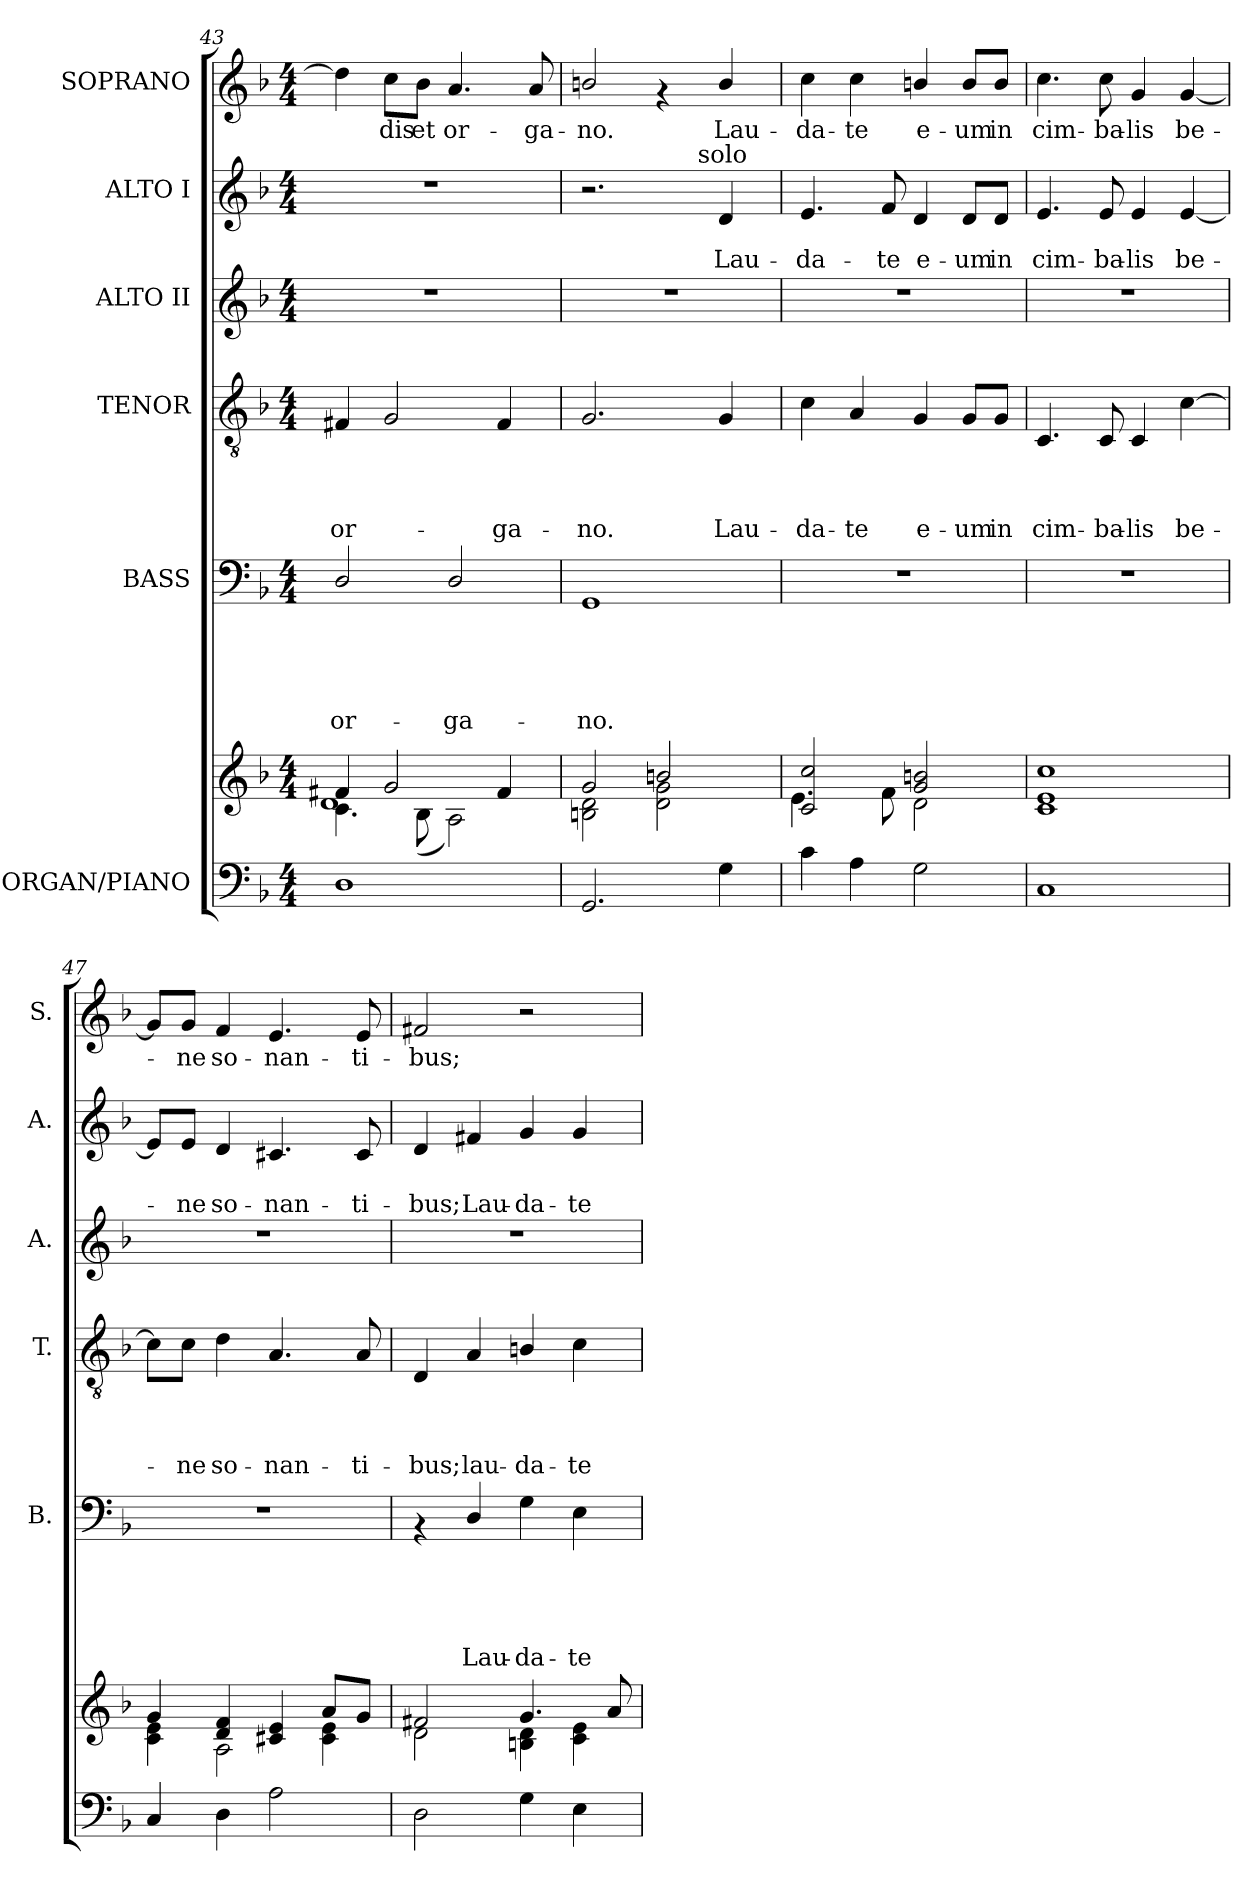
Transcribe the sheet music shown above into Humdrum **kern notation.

**kern	**kern	**kern	**text	**text	**text	**text	**text	**kern	**text	**text	**text	**text	**kern	**kern	**text	**text	**kern	**text
*part6	*part6	*part5	*part5	*part5	*part5	*part5	*part5	*part4	*part4	*part4	*part4	*part4	*part3	*part2	*part2	*part2	*part1	*part1
*staff7	*staff6	*staff5	*staff5	*staff5	*staff5	*staff5	*staff5	*staff4	*staff4	*staff4	*staff4	*staff4	*staff3	*staff2	*staff2	*staff2	*staff1	*staff1
*I"ORGAN/PIANO	*	*I"BASS	*	*	*	*	*	*I"TENOR	*	*	*	*	*I"ALTO II	*I"ALTO I	*	*	*I"SOPRANO	*
*	*	*I'B.	*	*	*	*	*	*I'T.	*	*	*	*	*I'A.	*I'A.	*	*	*I'S.	*
!!LO:PB:g=z
*clefF4	*clefG2	*clefF4	*	*	*	*	*	*clefGv2	*	*	*	*	*clefG2	*clefG2	*	*	*clefG2	*
*k[b-]	*k[b-]	*k[b-]	*	*	*	*	*	*k[b-]	*	*	*	*	*k[b-]	*k[b-]	*	*	*k[b-]	*
*F:	*F:	*F:	*	*	*	*	*	*F:	*	*	*	*	*F:	*F:	*	*	*F:	*
*M4/4	*M4/4	*M4/4	*	*	*	*	*	*M4/4	*	*	*	*	*M4/4	*M4/4	*	*	*M4/4	*
=43	=43	=43	=43	=43	=43	=43	=43	=43	=43	=43	=43	=43	=43	=43	=43	=43	=43	=43
*	*^	*	*	*	*	*	*	*	*	*	*	*	*	*	*	*	*	*
*	*	*^	*	*	*	*	*	*	*	*	*	*	*	*	*	*	*	*	*
!	!	!	!	!	!	!	!	!	!LO:LY:b	!	!	!	!	!LO:LY:b	!	!	!	!	!	!
1D	4f#X/	4.c\	1d	2D/	.	.	.	.	or-	4F#X/	.	.	.	or-	1r	1r	.	.	4dd\]	.
!	!	!	!	!	!	!	!	!	!	!	!	!	!	!	!	!	!	!	!	!LO:LY:b
.	2g/	.	.	.	.	.	.	.	.	2G/	.	.	.	.	.	.	.	.	8cc\L	-dis
!	!	!	!	!	!	!	!	!	!	!	!	!	!	!	!	!	!	!	!	!LO:LY:b
.	.	(>8B-\	.	.	.	.	.	.	.	.	.	.	.	.	.	.	.	.	8b-\J	et
!	!	!	!	!	!	!	!	!	!LO:LY:b	!	!	!	!	!	!	!	!	!	!	!LO:LY:b
.	.	2A\)	.	2D/	.	.	.	.	-ga-	.	.	.	.	.	.	.	.	.	4.a/	or-
!	!	!	!	!	!	!	!	!	!	!	!	!	!	!LO:LY:b	!	!	!	!	!	!
.	4f#/	.	.	.	.	.	.	.	.	4F#/	.	.	.	-ga-	.	.	.	.	.	.
!	!	!	!	!	!	!	!	!	!	!	!	!	!	!	!	!	!	!	!	!LO:LY:b
.	.	.	.	.	.	.	.	.	.	.	.	.	.	.	.	.	.	.	8a/	-ga-
*	*	*v	*v	*	*	*	*	*	*	*	*	*	*	*	*	*	*	*	*	*
=44	=44	=44	=44	=44	=44	=44	=44	=44	=44	=44	=44	=44	=44	=44	=44	=44	=44	=44	=44
!	!	!	!	!	!	!	!	!LO:LY:b	!	!	!	!	!LO:LY:b	!	!	!	!	!	!LO:LY:b
*	*	*	*	*	*	*	*	*	*	*	*	*	*	*	*^	*	*	*	*
2.GG/	2g/	2Bn\ 2d\	1GG	.	.	.	.	-no.	2.G/	.	.	.	-no.	1r	2.r	2ryy	.	.	2bn/	-no.
.	2bn/	2d\ 2g\	.	.	.	.	.	.	.	.	.	.	.	.	.	8.ryy	.	.	4rf	.
!	!	!	!	!	!	!	!	!	!	!	!	!	!	!	!	!LO:TX:a:t=solo	!	!	!	!
.	.	.	.	.	.	.	.	.	.	.	.	.	.	.	.	4ryy	.	.	.	.
!	!	!	!	!	!	!	!	!	!	!	!	!	!LO:LY:b	!	!	!	!	!LO:LY:b	!	!LO:LY:b
4G\	.	.	.	.	.	.	.	.	4G/	.	.	.	Lau-	.	4d/	.	.	Lau-	4b/	Lau-
.	.	.	.	.	.	.	.	.	.	.	.	.	.	.	.	16ryy	.	.	.	.
=45	=45	=45	=45	=45	=45	=45	=45	=45	=45	=45	=45	=45	=45	=45	=45	=45	=45	=45	=45	=45
!	!	!	!	!	!	!	!	!	!	!	!	!	!LO:LY:b	!	!	!	!	!LO:LY:b	!	!LO:LY:b
*	*	*	*	*	*	*	*	*	*	*	*	*	*	*	*v	*v	*	*	*	*
4c\	2c/ 2cc/	4.e\	1r	.	.	.	.	.	4c\	.	.	.	-da-	1r	4.e/	.	-da-	4cc\	-da-
!	!	!	!	!	!	!	!	!	!	!	!	!	!LO:LY:b	!	!	!	!	!	!LO:LY:b
4A\	.	.	.	.	.	.	.	.	4A/	.	.	.	-te	.	.	.	.	4cc\	-te
!	!	!	!	!	!	!	!	!	!	!	!	!	!	!	!	!	!LO:LY:b	!	!
.	.	8f\	.	.	.	.	.	.	.	.	.	.	.	.	8f/	.	-te	.	.
!	!	!	!	!	!	!	!	!	!	!	!	!	!LO:LY:b	!	!	!	!LO:LY:b	!	!LO:LY:b
2G\	2g/ 2bn/	2d\	.	.	.	.	.	.	4G/	.	.	.	e-	.	4d/	.	e-	4bn/	e-
!	!	!	!	!	!	!	!	!	!	!	!	!	!LO:LY:b	!	!	!	!LO:LY:b	!	!LO:LY:b
.	.	.	.	.	.	.	.	.	8G/L	.	.	.	-um	.	8d/L	.	-um	8b/L	-um
!	!	!	!	!	!	!	!	!	!	!	!	!	!LO:LY:b	!	!	!	!LO:LY:b	!	!LO:LY:b
.	.	.	.	.	.	.	.	.	8G/J	.	.	.	in	.	8d/J	.	in	8b/J	in
*	*v	*v	*	*	*	*	*	*	*	*	*	*	*	*	*	*	*	*	*
=46	=46	=46	=46	=46	=46	=46	=46	=46	=46	=46	=46	=46	=46	=46	=46	=46	=46	=46
!	!	!	!	!	!	!	!	!	!	!	!	!LO:LY:b	!	!	!	!LO:LY:b	!	!LO:LY:b
1C	1c 1e 1cc	1r	.	.	.	.	.	4.C/	.	.	.	cim-	1r	4.e/	.	cim-	4.cc\	cim-
!	!	!	!	!	!	!	!	!	!	!	!	!LO:LY:b	!	!	!	!LO:LY:b	!	!LO:LY:b
.	.	.	.	.	.	.	.	8C/	.	.	.	-ba-	.	8e/	.	-ba-	8cc\	-ba-
!	!	!	!	!	!	!	!	!	!	!	!	!LO:LY:b	!	!	!	!LO:LY:b	!	!LO:LY:b
.	.	.	.	.	.	.	.	4C/	.	.	.	-lis	.	4e/	.	-lis	4g/	-lis
!	!	!	!	!	!	!	!	!	!	!	!	!LO:LY:b	!	!	!	!LO:LY:b	!	!LO:LY:b
.	.	.	.	.	.	.	.	[>4c\	.	.	.	be-	.	[<4e/	.	be-	[<4g/	be-
=47	=47	=47	=47	=47	=47	=47	=47	=47	=47	=47	=47	=47	=47	=47	=47	=47	=47	=47
*	*^	*	*	*	*	*	*	*	*	*	*	*	*	*	*	*	*	*
4C/	4g/	4c\ 4e\	1r	.	.	.	.	.	8c\L]	.	.	.	.	1r	8e/L]	.	.	8g/L]	.
!	!	!	!	!	!	!	!	!	!	!	!	!	!LO:LY:b	!	!	!	!LO:LY:b	!	!LO:LY:b
.	.	.	.	.	.	.	.	.	8c\J	.	.	.	-ne	.	8e/J	.	-ne	8g/J	-ne
!	!	!	!	!	!	!	!	!	!	!	!	!	!LO:LY:b	!	!	!	!LO:LY:b	!	!LO:LY:b
4D\	4d/ 4f/	2A\	.	.	.	.	.	.	4d\	.	.	.	so-	.	4d/	.	so-	4f/	so-
!	!	!	!	!	!	!	!	!	!	!	!	!	!LO:LY:b	!	!	!	!LO:LY:b	!	!LO:LY:b
2A\	4c#X/ 4e/	.	.	.	.	.	.	.	4.A/	.	.	.	-nan-	.	4.c#X/	.	-nan-	4.e/	-nan-
.	8a/L	4c#\ 4e\	.	.	.	.	.	.	.	.	.	.	.	.	.	.	.	.	.
!	!	!	!	!	!	!	!	!	!	!	!	!	!LO:LY:b	!	!	!	!LO:LY:b	!	!LO:LY:b
.	8g/J	.	.	.	.	.	.	.	8A/	.	.	.	-ti-	.	8c#/	.	-ti-	8e/	-ti-
=48	=48	=48	=48	=48	=48	=48	=48	=48	=48	=48	=48	=48	=48	=48	=48	=48	=48	=48	=48
!	!	!	!	!	!	!	!	!	!	!	!	!	!LO:LY:b	!	!	!	!LO:LY:b	!	!LO:LY:b
2D\	2f#X/	2d\	4rAA	.	.	.	.	.	4D/	.	.	.	-bus;	1r	4d/	.	-bus;	2f#X/	-bus;
!	!	!	!	!	!	!	!	!LO:LY:b	!	!	!	!	!LO:LY:b	!	!	!	!LO:LY:b	!	!
.	.	.	4D/	.	.	.	.	Lau-	4A/	.	.	.	lau-	.	4f#X/	.	Lau-	.	.
!	!	!	!	!	!	!	!	!LO:LY:b	!	!	!	!	!LO:LY:b	!	!	!	!LO:LY:b	!	!
4G\	4.g/	4Bn\ 4d\	4G\	.	.	.	.	-da-	4Bn/	.	.	.	-da-	.	4g/	.	-da-	2r	.
!	!	!	!	!	!	!	!	!LO:LY:b	!	!	!	!	!LO:LY:b	!	!	!	!LO:LY:b	!	!
4E\	.	4c\ 4e\	4E\	.	.	.	.	-te	4c\	.	.	.	-te	.	4g/	.	-te	.	.
.	8a/	.	.	.	.	.	.	.	.	.	.	.	.	.	.	.	.	.	.
*	*v	*v	*	*	*	*	*	*	*	*	*	*	*	*	*	*	*	*	*
=	=	=	=	=	=	=	=	=	=	=	=	=	=	=	=	=	=	=
*-	*-	*-	*-	*-	*-	*-	*-	*-	*-	*-	*-	*-	*-	*-	*-	*-	*-	*-
